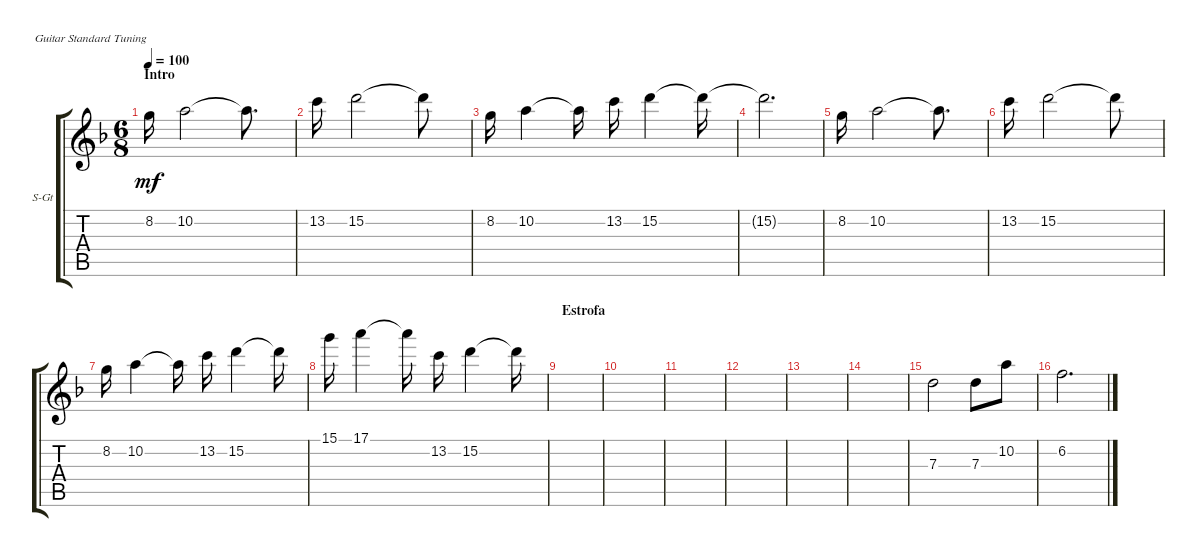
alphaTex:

\defaultSystemsLayout 4
\bracketExtendMode groupsimilarinstruments
\firstSystemTrackNameOrientation horizontal
\otherSystemsTrackNameOrientation horizontal
\track ("Electrica" "S-Gt") {instrument overdrivenguitar}
\staff {score tabs}
\tuning (E4 B3 G3 D3 A2 E2)
\ts (6 8)
\section ("" "Intro")
\tempo 100
\clef g2
\ks dminor
8.2.16{dy mf instrument overdrivenguitar} 10.2.2 10.2{t}.8{d} |
13.2.16 15.2.2 15.2{t}.8 |
8.2.16 10.2.4 10.2{t}.16 13.2.16 15.2.4 15.2{t}.16 |
15.2{t}.2{d} |
8.2.16 10.2.2 10.2{t}.8{d} |
13.2.16 15.2.2 15.2{t}.8 |
8.2.16 10.2.4 10.2{t}.16 13.2.16 15.2.4 15.2{t}.16 |
15.1.16 17.1.4 17.1{t}.16 13.2.16 15.2.4 15.2{t}.16 |
\section ("" "Estrofa")
|
|
|
|
|
|
7.3.2 7.3.8 10.2.8 |
6.2.2{d}
